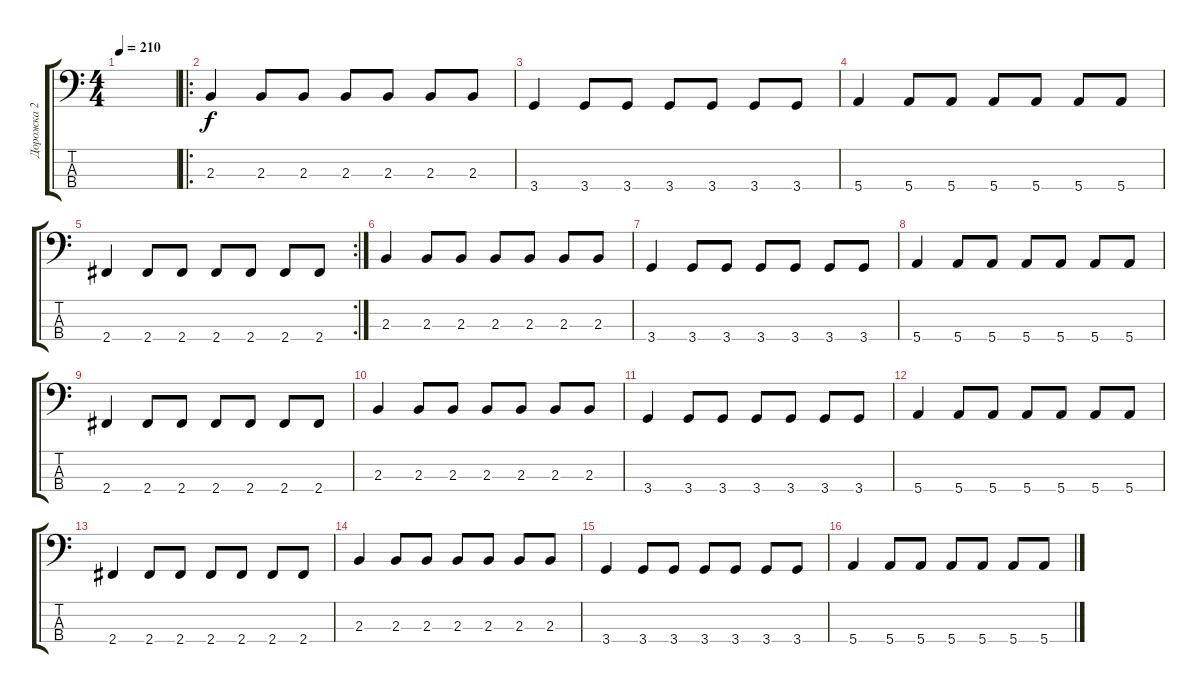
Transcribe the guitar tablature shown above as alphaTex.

\track ("Дорожка 2" "Дорожка 2") {instrument electricbassfinger}
\staff {score tabs}
\tuning (G2 D2 A1 E1) {hide}
\ts (4 4)
\tempo 210
\clef f4
\ks c
|
\ro
2.3.4 2.3.8 2.3.8 2.3.8 2.3.8 2.3.8 2.3.8 |
3.4.4 3.4.8 3.4.8 3.4.8 3.4.8 3.4.8 3.4.8 |
5.4.4 5.4.8 5.4.8 5.4.8 5.4.8 5.4.8 5.4.8 |
\rc 2
2.4.4 2.4.8 2.4.8 2.4.8 2.4.8 2.4.8 2.4.8 |
2.3.4 2.3.8 2.3.8 2.3.8 2.3.8 2.3.8 2.3.8 |
3.4.4 3.4.8 3.4.8 3.4.8 3.4.8 3.4.8 3.4.8 |
5.4.4 5.4.8 5.4.8 5.4.8 5.4.8 5.4.8 5.4.8 |
2.4.4 2.4.8 2.4.8 2.4.8 2.4.8 2.4.8 2.4.8 |
2.3.4 2.3.8 2.3.8 2.3.8 2.3.8 2.3.8 2.3.8 |
3.4.4 3.4.8 3.4.8 3.4.8 3.4.8 3.4.8 3.4.8 |
5.4.4 5.4.8 5.4.8 5.4.8 5.4.8 5.4.8 5.4.8 |
2.4.4 2.4.8 2.4.8 2.4.8 2.4.8 2.4.8 2.4.8 |
2.3.4 2.3.8 2.3.8 2.3.8 2.3.8 2.3.8 2.3.8 |
3.4.4 3.4.8 3.4.8 3.4.8 3.4.8 3.4.8 3.4.8 |
5.4.4 5.4.8 5.4.8 5.4.8 5.4.8 5.4.8 5.4.8
